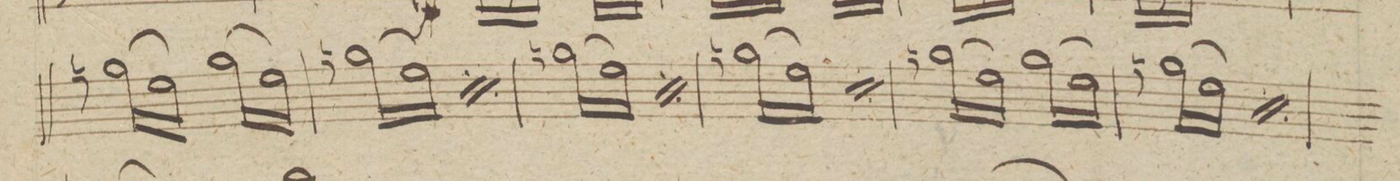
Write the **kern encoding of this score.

**kern	**dynam
*I"Violino 1mo	*
*clefG2	*
*k[f#c#g#d#]	*
*met(c|)	*
*M2/2	*
(16ggn\LL	.
16ee\	.
16gg\	.
16ee\	.
16gg\	.
16ee\	.
16gg\	.
16ee\JJ)	.
(16gg\LL	.
16ee\	.
16gg\	.
16ee\	.
16gg\	.
16ee\	.
16gg\	.
16ee\JJ)	.
=77	=77
(16ggn\LL	.
16ee\	.
16gg\	.
16ee\	.
16gg\	.
16ee\	.
16gg\	.
16ee\JJ)	.
*rep	*
(16gg\LL	.
16ee\	.
16gg\	.
16ee\	.
16gg\	.
16ee\	.
16gg\	.
16ee\JJ)	.
*Xrep	*
=78	=78
(16ggn\LL	.
16ee\	.
16gg\	.
16ee\	.
16gg\	.
16ee\	.
16gg\	.
16ee\JJ)	.
*rep	*
(16gg\LL	.
16ee\	.
16gg\	.
16ee\	.
16gg\	.
16ee\	.
16gg\	.
16ee\JJ)	.
*Xrep	*
=79	=79
(16ggn\LL	.
16ee\	.
16gg\	.
16ee\	.
16gg\	.
16ee\	.
16gg\	.
16ee\JJ)	.
*rep	*
(16gg\LL	.
16ee\	.
16gg\	.
16ee\	.
16gg\	.
16ee\	.
16gg\	.
16ee\JJ)	.
*Xrep	*
=80	=80
(16ggn\LL	.
16ee\	.
16gg\	.
16ee\	.
16gg\	.
16ee\	.
16gg\	.
16ee\JJ)	.
(16gg\LL	.
16ee\	.
16gg\	.
16ee\	.
16gg\	.
16ee\	.
16gg\	.
16ee\JJ)	.
=81	=81
(16ggn\LL	.
16ee\	.
16gg\	.
16ee\	.
16gg\	.
16ee\	.
16gg\	.
16ee\JJ)	.
*rep	*
(16gg\LL	.
16ee\	.
16gg\	.
16ee\	.
16gg\	.
16ee\	.
16gg\	.
16ee\JJ)	.
*Xrep	*
=82	=82
*-	*-
